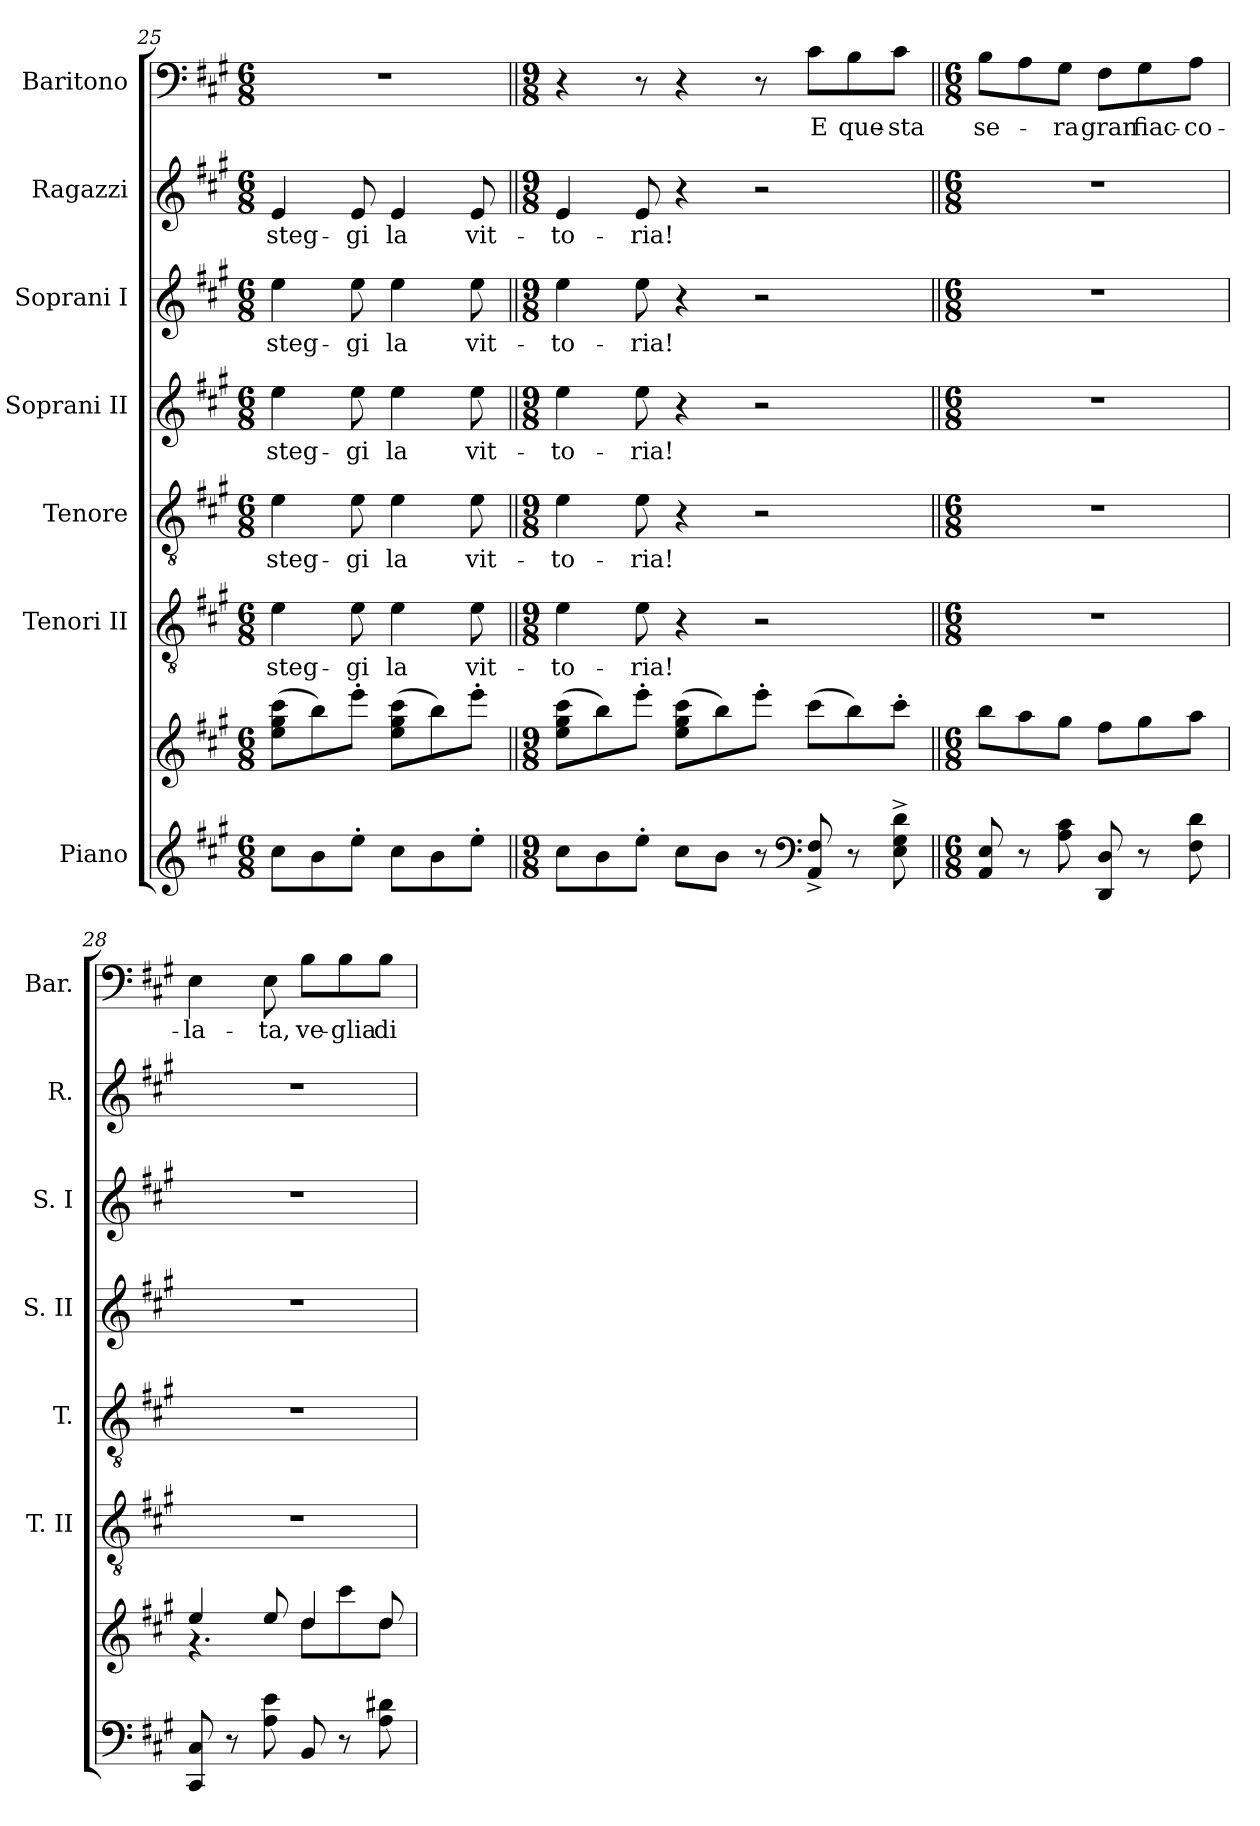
**kern	**kern	**kern	**text	**kern	**text	**kern	**text	**kern	**text	**kern	**text	**kern	**text
*part7	*part7	*part6	*part6	*part5	*part5	*part4	*part4	*part3	*part3	*part2	*part2	*part1	*part1
*staff8	*staff7	*staff6	*staff6	*staff5	*staff5	*staff4	*staff4	*staff3	*staff3	*staff2	*staff2	*staff1	*staff1
*I"Piano	*	*I"Tenori II	*	*I"Tenore	*	*I"Soprani II	*	*I"Soprani I	*	*I"Ragazzi	*	*I"Baritono	*
*	*	*I'T. II	*	*I'T.	*	*I'S. II	*	*I'S. I	*	*I'R.	*	*I'Bar.	*
*clefG2	*clefG2	*clefGv2	*	*clefGv2	*	*clefG2	*	*clefG2	*	*clefG2	*	*clefF4	*
*k[f#c#g#]	*k[f#c#g#]	*k[f#c#g#]	*	*k[f#c#g#]	*	*k[f#c#g#]	*	*k[f#c#g#]	*	*k[f#c#g#]	*	*k[f#c#g#]	*
*M6/8	*M6/8	*M6/8	*	*M6/8	*	*M6/8	*	*M6/8	*	*M6/8	*	*M6/8	*
=25	=25	=25	=25	=25	=25	=25	=25	=25	=25	=25	=25	=25	=25
!	!	!	!LO:LY:b	!	!LO:LY:b	!	!LO:LY:b	!	!LO:LY:b	!	!LO:LY:b	!	!
8cc#\L	(8ee\ 8gg#\ 8ccc#\L	4e\	-steg-	4e\	-steg-	4ee\	-steg-	4ee\	-steg-	4e/	-steg-	2.r	.
8b\	8bb\)	.	.	.	.	.	.	.	.	.	.	.	.
!	!	!	!LO:LY:b	!	!LO:LY:b	!	!LO:LY:b	!	!LO:LY:b	!	!LO:LY:b	!	!
8ee'\J	8eee'\J	8e\	-gi	8e\	-gi	8ee\	-gi	8ee\	-gi	8e/	-gi	.	.
!	!	!	!LO:LY:b	!	!LO:LY:b	!	!LO:LY:b	!	!LO:LY:b	!	!LO:LY:b	!	!
8cc#\L	(8ee\ 8gg#\ 8ccc#\L	4e\	la	4e\	la	4ee\	la	4ee\	la	4e/	la	.	.
8b\	8bb\)	.	.	.	.	.	.	.	.	.	.	.	.
!	!	!	!LO:LY:b	!	!LO:LY:b	!	!LO:LY:b	!	!LO:LY:b	!	!LO:LY:b	!	!
8ee'\J	8eee'\J	8e\	vit-	8e\	vit-	8ee\	vit-	8ee\	vit-	8e/	vit-	.	.
=26||	=26||	=26||	=26||	=26||	=26||	=26||	=26||	=26||	=26||	=26||	=26||	=26||	=26||
*M9/8	*M9/8	*M9/8	*	*M9/8	*	*M9/8	*	*M9/8	*	*M9/8	*	*M9/8	*
!	!	!	!LO:LY:b	!	!LO:LY:b	!	!LO:LY:b	!	!LO:LY:b	!	!LO:LY:b	!	!
8cc#\L	(8ee\ 8gg#\ 8ccc#\L	4e\	-to-	4e\	-to-	4ee\	-to-	4ee\	-to-	4e/	-to-	4r	.
8b\	8bb\)	.	.	.	.	.	.	.	.	.	.	.	.
!	!	!	!LO:LY:b	!	!LO:LY:b	!	!LO:LY:b	!	!LO:LY:b	!	!LO:LY:b	!	!
8ee'\J	8eee'\J	8e\	-ria!	8e\	-ria!	8ee\	-ria!	8ee\	-ria!	8e/	-ria!	8r	.
8cc#\L	(8ee\ 8gg#\ 8ccc#\L	4r	.	4r	.	4r	.	4r	.	4r	.	4r	.
8b\J	8bb\)	.	.	.	.	.	.	.	.	.	.	.	.
8r	8eee'\J	2r	.	2r	.	2r	.	2r	.	2r	.	8r	.
*clefF4	*	*	*	*	*	*	*	*	*	*	*	*	*
!	!	!	!	!	!	!	!	!	!	!	!	!	!LO:LY:b
8AA/^ 8F#/^	(8ccc#\L	.	.	.	.	.	.	.	.	.	.	8c#\L	E
!	!	!	!	!	!	!	!	!	!	!	!	!	!LO:LY:b
8r	8bb\)	.	.	.	.	.	.	.	.	.	.	8B\	que-
!	!	!	!	!	!	!	!	!	!	!	!	!	!LO:LY:b
8E\^ 8G#\^ 8d\^	8ccc#'\J	.	.	.	.	.	.	.	.	.	.	8c#\J	-sta
!!LO:PB:g=z
=27||	=27||	=27||	=27||	=27||	=27||	=27||	=27||	=27||	=27||	=27||	=27||	=27||	=27||
*M6/8	*M6/8	*M6/8	*	*M6/8	*	*M6/8	*	*M6/8	*	*M6/8	*	*M6/8	*
!	!	!	!	!	!	!	!	!	!	!	!	!	!LO:LY:b
8AA/ 8E/	8bb\L	2.r	.	2.r	.	2.r	.	2.r	.	2.r	.	8B\L	se-
8r	8aa\	.	.	.	.	.	.	.	.	.	.	8A\	.
!	!	!	!	!	!	!	!	!	!	!	!	!	!LO:LY:b
8A\ 8c#\	8gg#\J	.	.	.	.	.	.	.	.	.	.	8G#\J	-ra
!	!	!	!	!	!	!	!	!	!	!	!	!	!LO:LY:b
8DD/ 8D/	8ff#\L	.	.	.	.	.	.	.	.	.	.	8F#\L	gran
!	!	!	!	!	!	!	!	!	!	!	!	!	!LO:LY:b
8r	8gg#\	.	.	.	.	.	.	.	.	.	.	8G#\	fiac-
!	!	!	!	!	!	!	!	!	!	!	!	!	!LO:LY:b
8F#\ 8d\	8aa\J	.	.	.	.	.	.	.	.	.	.	8A\J	-co-
=28	=28	=28	=28	=28	=28	=28	=28	=28	=28	=28	=28	=28	=28
*	*^	*	*	*	*	*	*	*	*	*	*	*	*
!	!	!	!	!	!	!	!	!	!	!	!	!	!	!LO:LY:b
8CC#/ 8C#/	4ee/	4.r	2.r	.	2.r	.	2.r	.	2.r	.	2.r	.	4E\	-la-
8r	.	.	.	.	.	.	.	.	.	.	.	.	.	.
!	!	!	!	!	!	!	!	!	!	!	!	!	!	!LO:LY:b
8A\ 8e\	8ee/	.	.	.	.	.	.	.	.	.	.	.	8E\	-ta,
!	!	!	!	!	!	!	!	!	!	!	!	!	!	!LO:LY:b
8BB/	4dd/	8dd\L	.	.	.	.	.	.	.	.	.	.	8B\L	ve-
!	!	!	!	!	!	!	!	!	!	!	!	!	!	!LO:LY:b
8r	.	8ccc#\	.	.	.	.	.	.	.	.	.	.	8B\	-glia
!	!	!	!	!	!	!	!	!	!	!	!	!	!	!LO:LY:b
8A\ 8d#X\	8dd/	8dd\J	.	.	.	.	.	.	.	.	.	.	8B\J	di
*	*v	*v	*	*	*	*	*	*	*	*	*	*	*	*
=	=	=	=	=	=	=	=	=	=	=	=	=	=
*-	*-	*-	*-	*-	*-	*-	*-	*-	*-	*-	*-	*-	*-
